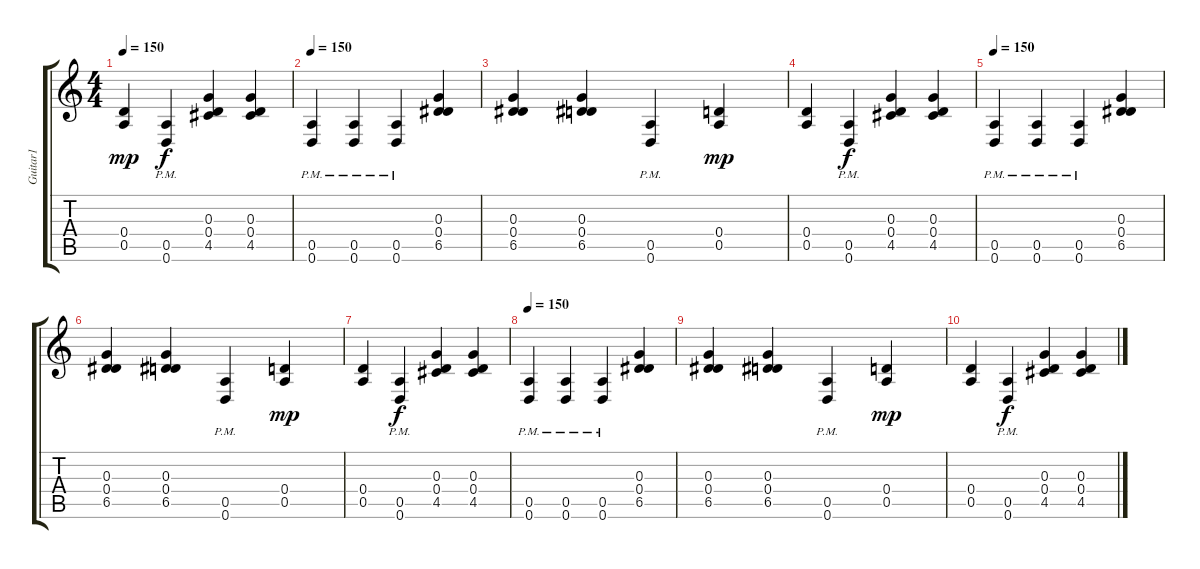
\track ("Guitar1" "Guitar1") {instrument distortionguitar}
\staff {score tabs}
\tuning (E4 B3 G3 D3 A2 D2) {hide}
\ts (4 4)
\tempo 150
\clef g2
\ks c
(0.4 0.5).4{dy mp} (0.5{pm} 0.6{pm}).4{dy f} (0.3 0.4 4.5).4 (0.3 0.4 4.5).4 |
\tempo 150
(0.5{pm} 0.6{pm}).4{volume 15} (0.5{pm} 0.6{pm}).4 (0.5{pm} 0.6{pm}).4 (0.3 0.4 6.5).4 |
(0.3 0.4 6.5).4 (0.3 0.4 6.5).4 (0.5{pm} 0.6{pm}).4 (0.4 0.5).4{dy mp} |
(0.4 0.5).4 (0.5{pm} 0.6{pm}).4{dy f} (0.3 0.4 4.5).4 (0.3 0.4 4.5).4 |
\tempo 150
(0.5{pm} 0.6{pm}).4{volume 15} (0.5{pm} 0.6{pm}).4 (0.5{pm} 0.6{pm}).4 (0.3 0.4 6.5).4 |
(0.3 0.4 6.5).4 (0.3 0.4 6.5).4 (0.5{pm} 0.6{pm}).4 (0.4 0.5).4{dy mp} |
(0.4 0.5).4 (0.5{pm} 0.6{pm}).4{dy f} (0.3 0.4 4.5).4 (0.3 0.4 4.5).4 |
\tempo 150
(0.5{pm} 0.6{pm}).4{volume 15} (0.5{pm} 0.6{pm}).4 (0.5{pm} 0.6{pm}).4 (0.3 0.4 6.5).4 |
(0.3 0.4 6.5).4 (0.3 0.4 6.5).4 (0.5{pm} 0.6{pm}).4 (0.4 0.5).4{dy mp} |
(0.4 0.5).4 (0.5{pm} 0.6{pm}).4{dy f} (0.3 0.4 4.5).4 (0.3 0.4 4.5).4
